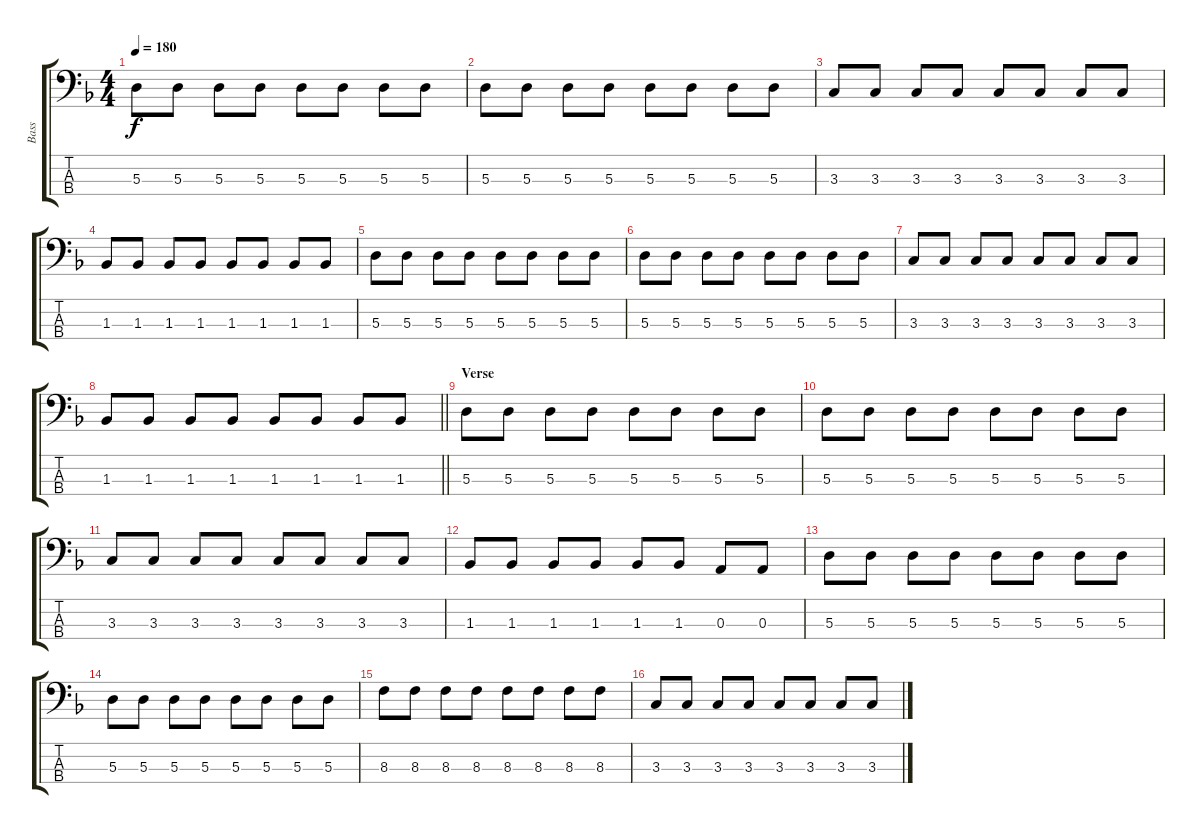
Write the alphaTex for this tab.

\track ("Bass" "Bass") {instrument electricbassfinger}
\staff {score tabs}
\tuning (G2 D2 A1 E1) {hide}
\ts (4 4)
\tempo 180
\clef f4
\ks dminor
5.3.8{dy f} 5.3.8 5.3.8 5.3.8 5.3.8 5.3.8 5.3.8 5.3.8 |
5.3.8 5.3.8 5.3.8 5.3.8 5.3.8 5.3.8 5.3.8 5.3.8 |
3.3.8 3.3.8 3.3.8 3.3.8 3.3.8 3.3.8 3.3.8 3.3.8 |
1.3.8 1.3.8 1.3.8 1.3.8 1.3.8 1.3.8 1.3.8 1.3.8 |
5.3.8 5.3.8 5.3.8 5.3.8 5.3.8 5.3.8 5.3.8 5.3.8 |
5.3.8 5.3.8 5.3.8 5.3.8 5.3.8 5.3.8 5.3.8 5.3.8 |
3.3.8 3.3.8 3.3.8 3.3.8 3.3.8 3.3.8 3.3.8 3.3.8 |
\barLineRight lightlight
1.3.8 1.3.8 1.3.8 1.3.8 1.3.8 1.3.8 1.3.8 1.3.8 |
\section ("" "Verse")
5.3.8 5.3.8 5.3.8 5.3.8 5.3.8 5.3.8 5.3.8 5.3.8 |
5.3.8 5.3.8 5.3.8 5.3.8 5.3.8 5.3.8 5.3.8 5.3.8 |
3.3.8 3.3.8 3.3.8 3.3.8 3.3.8 3.3.8 3.3.8 3.3.8 |
1.3.8 1.3.8 1.3.8 1.3.8 1.3.8 1.3.8 0.3.8 0.3.8 |
5.3.8 5.3.8 5.3.8 5.3.8 5.3.8 5.3.8 5.3.8 5.3.8 |
5.3.8 5.3.8 5.3.8 5.3.8 5.3.8 5.3.8 5.3.8 5.3.8 |
8.3.8 8.3.8 8.3.8 8.3.8 8.3.8 8.3.8 8.3.8 8.3.8 |
3.3.8 3.3.8 3.3.8 3.3.8 3.3.8 3.3.8 3.3.8 3.3.8
